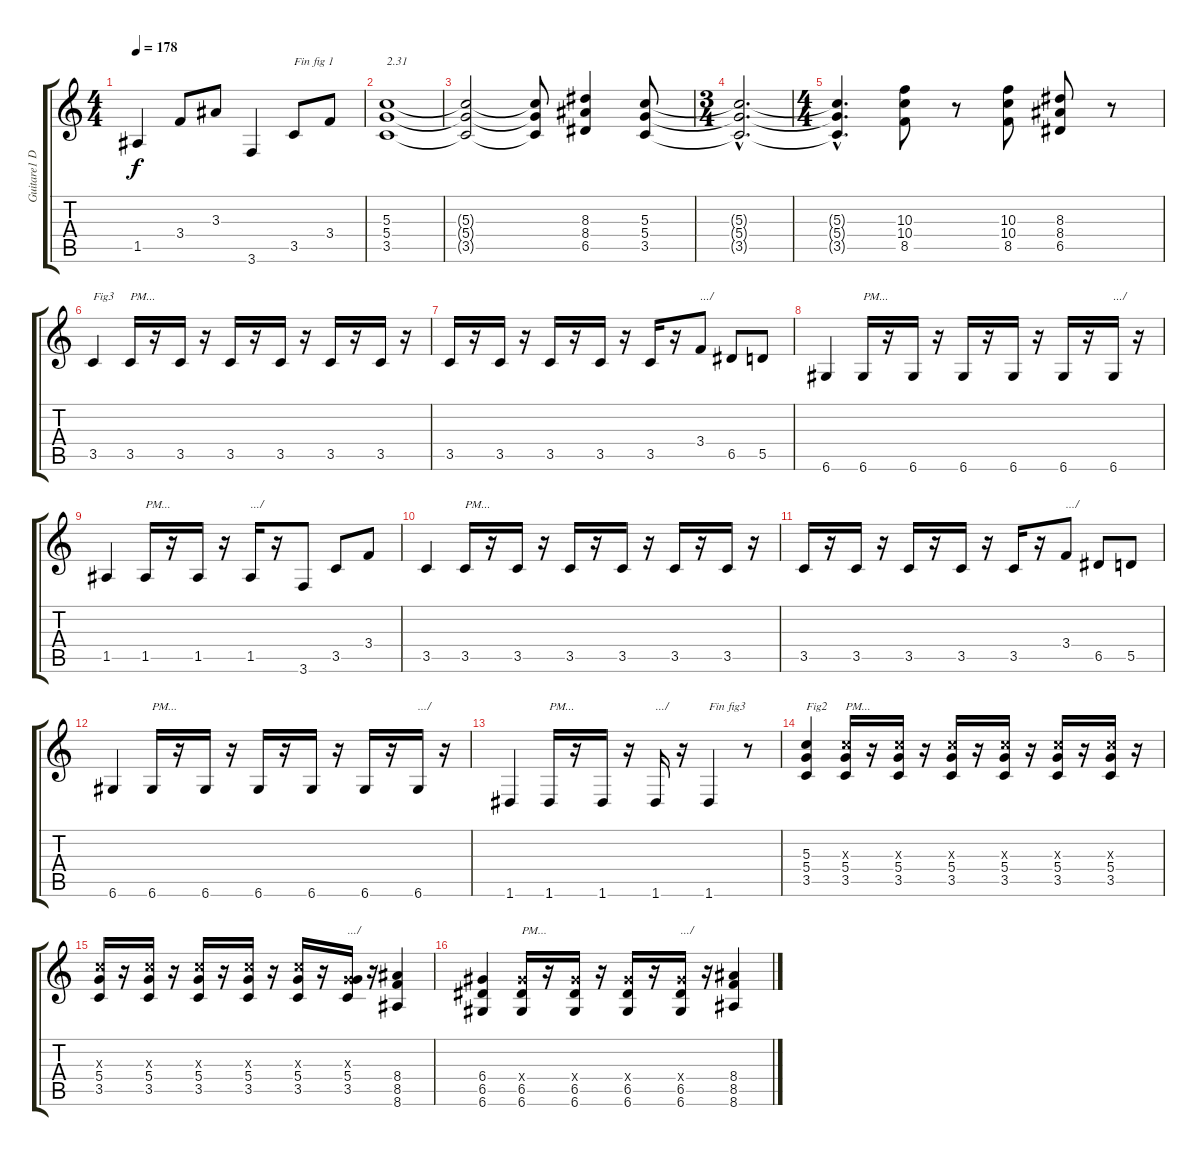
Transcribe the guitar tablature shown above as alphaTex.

\track ("Guitare1 Dr-D" "Guitare1 D") {instrument distortionguitar}
\staff {score tabs}
\tuning (E4 B3 G3 D3 A2 D2) {hide}
\ts (4 4)
\tempo 178
\clef g2
\ks c
1.5.4{dy f} 3.4.8 3.3.8 3.6.4 3.5.8{txt "Fin fig 1"} 3.4.8 |
(5.3 5.4 3.5).1{txt "2.31"} |
(5.3{t} 5.4{t} 3.5{t}).2 (5.3{t} 5.4{t} 3.5{t}).8 (8.3 8.4 6.5).4 (5.3 5.4 3.5).8 |
\ts (3 4)
(5.3{hac t} 5.4{hac t} 3.5{hac t}).2{d} |
\ts (4 4)
(5.3{hac t} 5.4{hac t} 3.5{hac t}).4{d} (10.3 10.4 8.5).8 r.8 (10.3 10.4 8.5).8 (8.3 8.4 6.5).8 r.8 |
3.5.4{txt "Fig3"} 3.5.16{txt "PM..."} r.16 3.5.16 r.16 3.5.16 r.16 3.5.16 r.16 3.5.16 r.16 3.5.16 r.16 |
3.5.16 r.16 3.5.16 r.16 3.5.16 r.16 3.5.16 r.16 3.5.16 r.16 3.4.8{txt ".../"} 6.5.8 5.5.8 |
6.6.4 6.6.16{txt "PM..."} r.16 6.6.16 r.16 6.6.16 r.16 6.6.16 r.16 6.6.16 r.16 6.6.16{txt ".../"} r.16 |
1.5.4 1.5.16{txt "PM..."} r.16 1.5.16 r.16 1.5.16{txt ".../"} r.16 3.6.8 3.5.8 3.4.8 |
3.5.4 3.5.16{txt "PM..."} r.16 3.5.16 r.16 3.5.16 r.16 3.5.16 r.16 3.5.16 r.16 3.5.16 r.16 |
3.5.16 r.16 3.5.16 r.16 3.5.16 r.16 3.5.16 r.16 3.5.16 r.16 3.4.8{txt ".../"} 6.5.8 5.5.8 |
6.6.4 6.6.16{txt "PM..."} r.16 6.6.16 r.16 6.6.16 r.16 6.6.16 r.16 6.6.16 r.16 6.6.16{txt ".../"} r.16 |
1.6.4 1.6.16{txt "PM..."} r.16 1.6.16 r.16 1.6.16{txt ".../"} r.16 1.6.4{txt "Fin fig3"} r.8 |
(5.3 5.4 3.5).4{txt "Fig2"} (5.3{x} 5.4 3.5).16{txt "PM..."} r.16 (5.3{x} 5.4 3.5).16 r.16 (5.3{x} 5.4 3.5).16 r.16 (5.3{x} 5.4 3.5).16 r.16 (5.3{x} 5.4 3.5).16 r.16 (5.3{x} 5.4 3.5).16 r.16 |
(5.3{x} 5.4 3.5).16 r.16 (5.3{x} 5.4 3.5).16 r.16 (5.3{x} 5.4 3.5).16 r.16 (5.3{x} 5.4 3.5).16 r.16 (5.3{x} 5.4 3.5).16 r.16 (0.3{x} 5.4 3.5).16{txt ".../"} r.16 (8.4 8.5 8.6).4 |
(6.4 6.5 6.6).4 (6.4{x} 6.5 6.6).16{txt "PM..."} r.16 (6.4{x} 6.5 6.6).16 r.16 (6.4{x} 6.5 6.6).16 r.16 (6.4{x} 6.5 6.6).16{txt ".../"} r.16 (8.4 8.5 8.6).4
